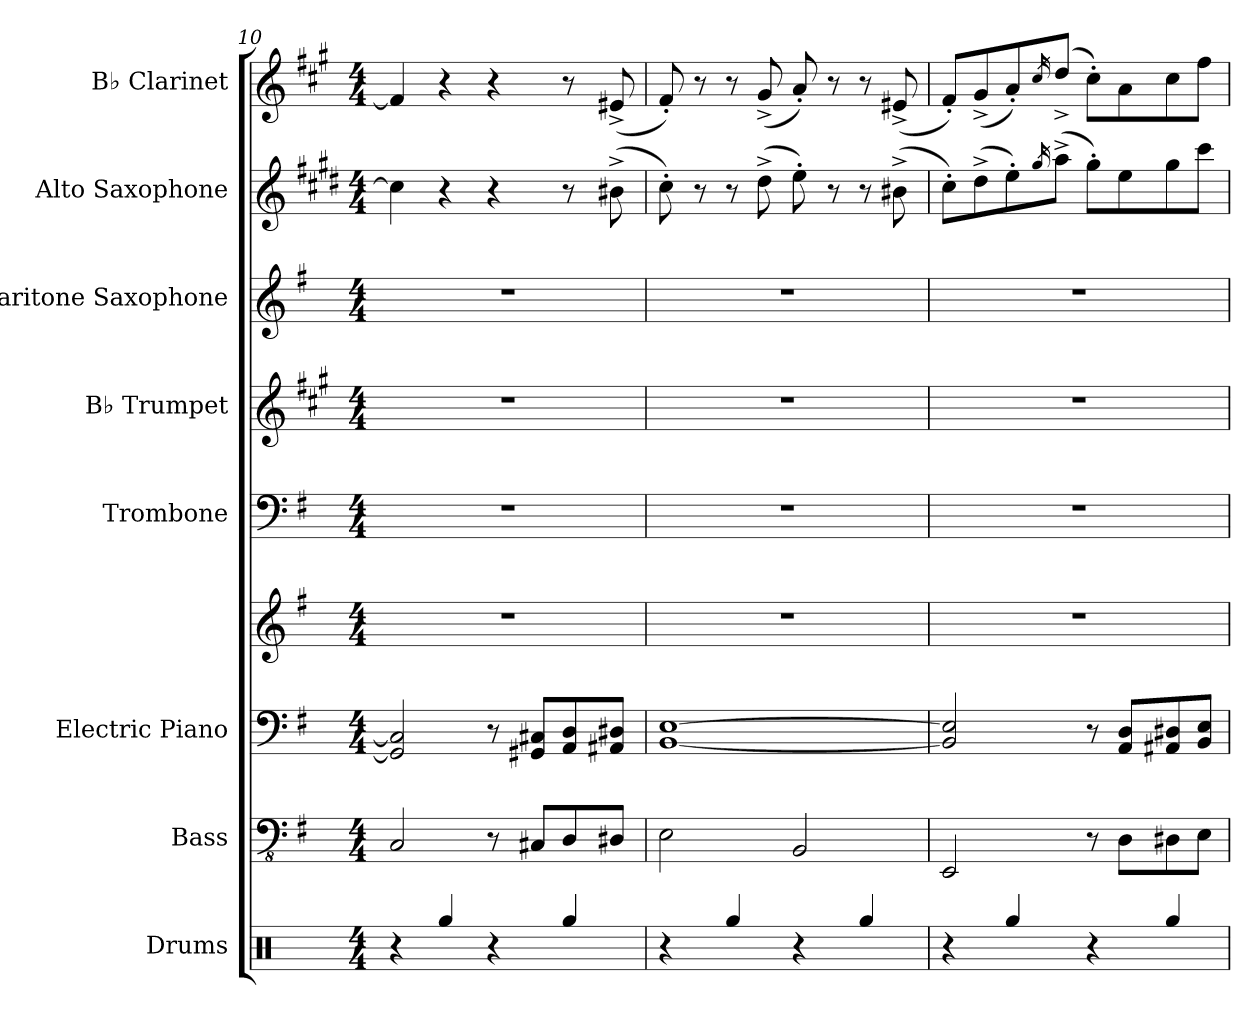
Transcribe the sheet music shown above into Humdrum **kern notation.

**kern	**kern	**kern	**kern	**kern	**kern	**kern	**kern	**kern
*part8	*part7	*part6	*part6	*part5	*part4	*part3	*part2	*part1
*staff9	*staff8	*staff7	*staff6	*staff5	*staff4	*staff3	*staff2	*staff1
*I"Drums	*I"Bass	*I"Electric Piano	*	*I"Trombone	*I"B♭ Trumpet	*I"Baritone Saxophone	*I"Alto Saxophone	*I"B♭ Clarinet
*I'Drums	*I'Bass	*I'E. Piano	*	*I'Tbn.	*I'B♭ Tpt.	*I'Bar. Sax.	*I'A. Sax.	*I'B♭ Cl.
*clefX	*clefFv4	*clefF4	*clefG2	*clefF4	*clefG2	*clefG2	*clefG2	*clefG2
*	*	*	*	*	*ITrd1c2	*ITrd12c21	*ITrd5c9	*ITrd1c2
*k[]	*k[f#]	*k[f#]	*k[f#]	*k[f#]	*k[f#]	*k[f#]	*k[f#]	*k[f#]
*M4/4	*M4/4	*M4/4	*M4/4	*M4/4	*M4/4	*M4/4	*M4/4	*M4/4
=10	=10	=10	=10	=10	=10	=10	=10	=10
4r	2CC/	2GG/] 2C/]	1r	1r	1r	1r	4e\]	4e/]
4Rgg/	.	.	.	.	.	.	4r	4r
4r	8r	8r	.	.	.	.	4r	4r
.	8CC#X/L	8GG#X/ 8C#X/L	.	.	.	.	.	.
4Rgg/	8DD/	8AA/ 8D/	.	.	.	.	8r	8r
.	8DD#X/J	8AA#X/ 8D#X/J	.	.	.	.	(>8d#X^\	(<8d#X^/
=11	=11	=11	=11	=11	=11	=11	=11	=11
4r	2EE\	[1BB [1E	1r	1r	1r	1r	8e'\)	8e'/)
.	.	.	.	.	.	.	8r	8r
4Rgg/	.	.	.	.	.	.	8r	8r
.	.	.	.	.	.	.	(>8f#^\	(<8f#^/
4r	2BBB/	.	.	.	.	.	8g'\)	8g'/)
.	.	.	.	.	.	.	8r	8r
4Rgg/	.	.	.	.	.	.	8r	8r
.	.	.	.	.	.	.	(>8d#X^\	(<8d#X^/
=12	=12	=12	=12	=12	=12	=12	=12	=12
4r	2EEE/	2BB/] 2E/]	1r	1r	1r	1r	8e'\L)	8e'/L)
.	.	.	.	.	.	.	(>8f#^\	(<8f#^/
4Rgg/	.	.	.	.	.	.	8g'\)	8g'/)
.	.	.	.	.	.	.	16qb/	16qb/
.	.	.	.	.	.	.	(>8cc^\J	(>8cc^/J
4r	8r	8r	.	.	.	.	8b'\L)	8b'\L)
.	8DD\L	8AA/ 8D/L	.	.	.	.	8g\	8g\
4Rgg/	8DD#X\	8AA#X/ 8D#X/	.	.	.	.	8b\	8b\
.	8EE\J	8BB/ 8E/J	.	.	.	.	8ee\J	8ee\J
=	=	=	=	=	=	=	=	=
*-	*-	*-	*-	*-	*-	*-	*-	*-
